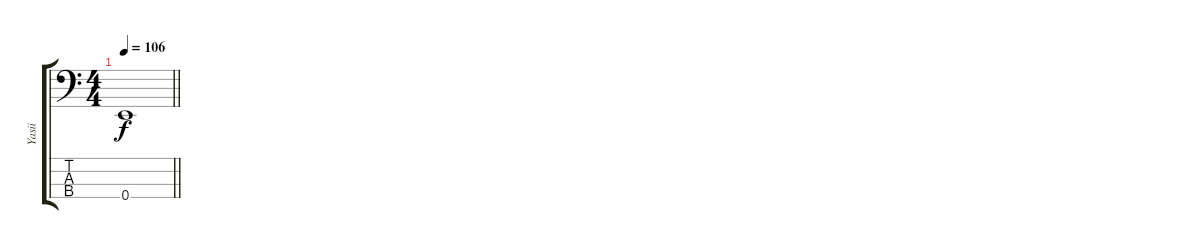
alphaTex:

\track ("Yasii" "Yasii") {instrument electricbassfinger}
\staff {score tabs}
\tuning (G2 D2 A1 E1) {hide}
\ts (4 4)
\tempo 106
\clef f4
\barLineRight lightlight
\ks c
0.4.1{dy f}
